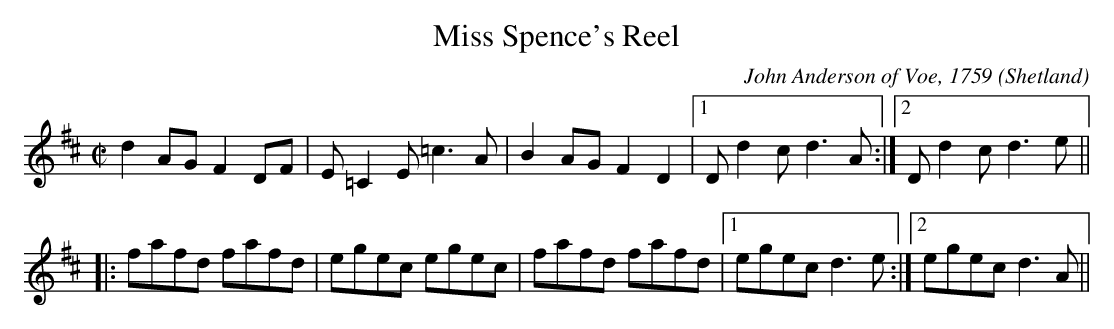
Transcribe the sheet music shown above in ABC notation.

X:1
T:Miss Spence's Reel
C:John Anderson of Voe, 1759
O:Shetland
M:C|
L:1/8
K:D
d2AG F2DF | E=C2E =c3A | B2AG F2D2 |1 Dd2c d3A :|2 Dd2c d3e ||
|: fafd fafd | egec egec | fafd fafd |1 egec d3e :|2 egec d3A ||
